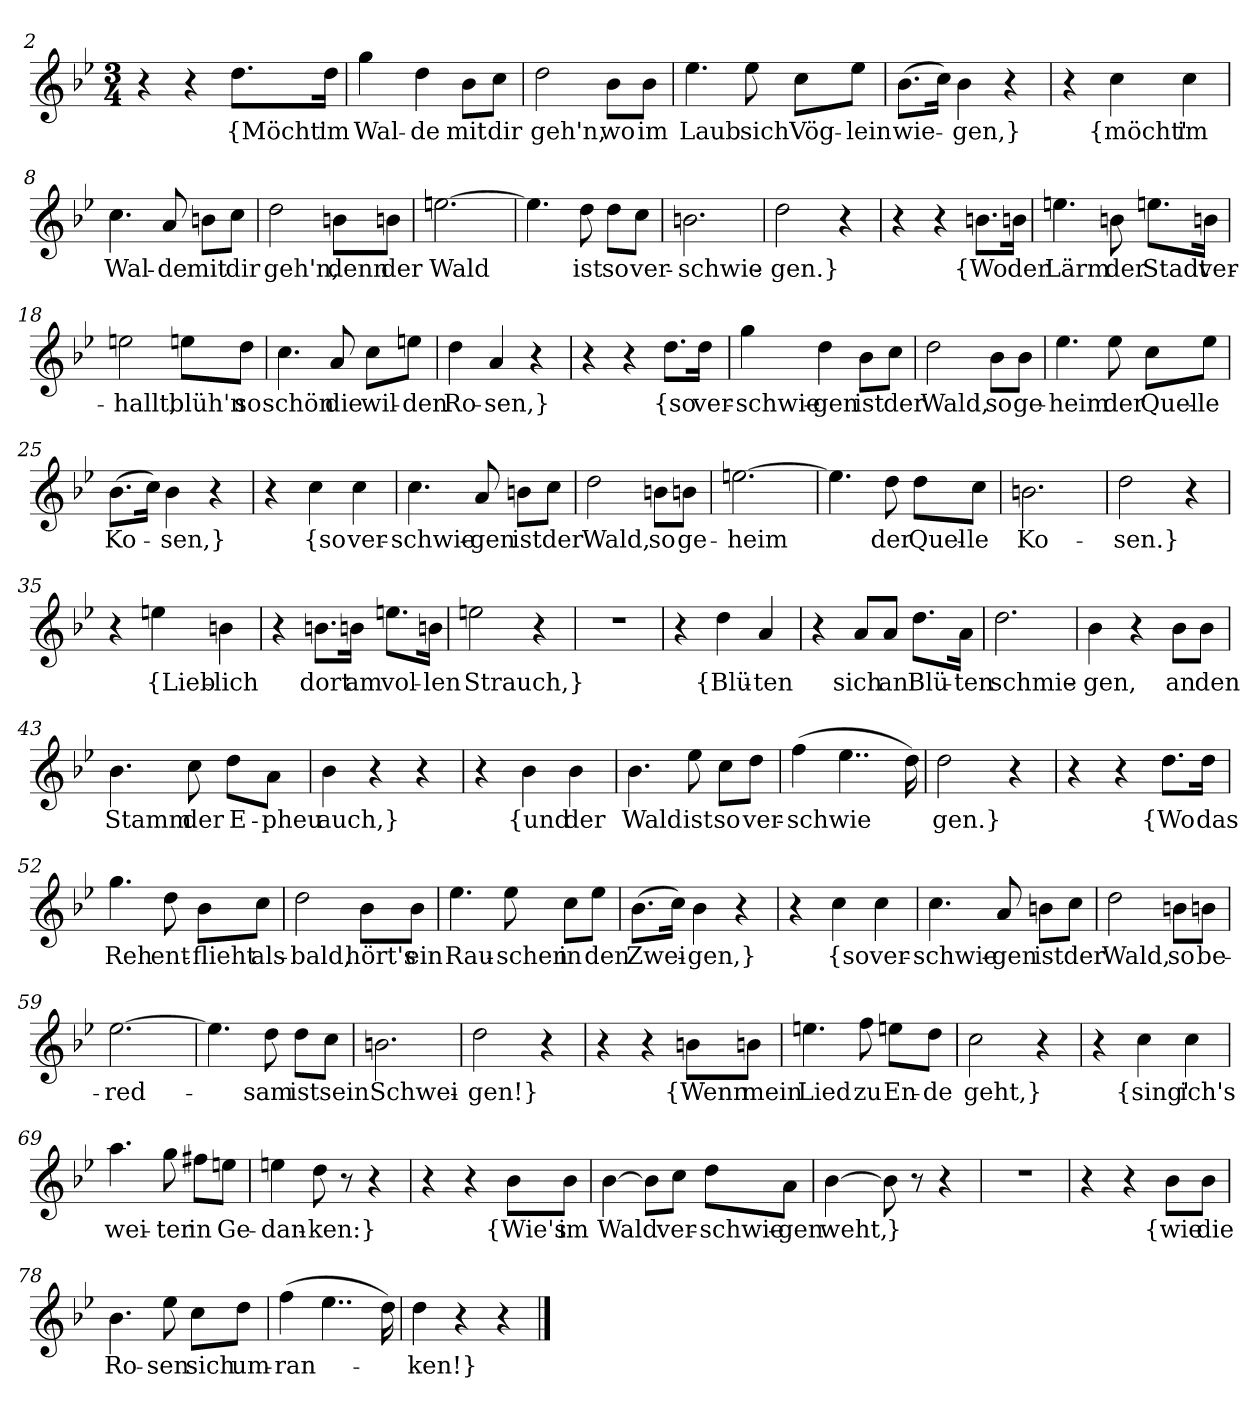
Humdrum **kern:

**kern	**text
*part1	*part1
*staff1	*staff1
*clefG2	*
*k[b-e-]	*
*M3/4	*
=2	=2
4r	.
4r	.
8.dd\L	{Möcht'
16dd\Jk	im
=3	=3
4gg	Wal-
4dd	-de
8b-\L	mit
8cc\J	dir
=4	=4
2dd	geh'n,
8b-\L	wo
8b-\J	im
=5	=5
4.ee-	Laub
8ee-	sich
8cc\L	Vög-
8ee-\J	-lein
=6	=6
(8.b-\L	wie-
16cc\Jk)	.
4b-	-gen,}
4r	.
=7	=7
4r	.
4cc	{möcht'
4cc	im
=8	=8
4.cc	Wal-
8a	-de
8bn\L	mit
8cc\J	dir
=9	=9
2dd	geh'n,
8bn\L	denn
8bn\J	der
=10	=10
[2.een	Wald
=11	=11
4.een]	.
8dd	ist
8dd\L	so
8cc\J	ver-
=12	=12
2.bn	-schwie-
=13	=13
2dd	-gen.}
4r	.
=16	=16
4r	.
4r	.
8.bn\L	{Wo
16bn\Jk	der
=17	=17
4.een	Lärm
8bn	der
8.een\L	Stadt
16bn\Jk	ver-
=18	=18
2een	hallt,
8een\L	blüh'n
8dd\J	so
=19	=19
4.cc	schön
8a	die
8cc\L	wil-
8een\J	-den
=20	=20
4dd	Ro-
4a	-sen,}
4r	.
=21	=21
4r	.
4r	.
8.dd\L	{so
16dd\Jk	ver-
=22	=22
4gg	schwie-
4dd	-gen
8b-\L	ist
8cc\J	der
=23	=23
2dd	Wald,
8b-\L	so
8b-\J	ge-
=24	=24
4.ee-	-heim
8ee-	der
8cc\L	Quel-
8ee-\J	-le
=25	=25
(8.b-\L	Ko-
16cc\Jk)	.
4b-	-sen,}
4r	.
=26	=26
4r	.
4cc	{so
4cc	ver-
=27	=27
4.cc	-schwie-
8a	-gen
8bn\L	ist
8cc\J	der
=28	=28
2dd	Wald,
8bn\L	so
8bn\J	ge-
=29	=29
[2.een	-heim
=30	=30
4.een]	.
8dd	der
8dd\L	Quel-
8cc\J	-le
=31	=31
2.bn	Ko-
=32	=32
2dd	-sen.}
4r	.
=35	=35
4r	.
4een	{Lieb-
4bn	-lich
=36	=36
4r	.
8.bn\L	dort
16bn\Jk	am
8.een\L	vol-
16bn\Jk	-len
=37	=37
2een	Strauch,}
4r	.
=38	=38
2.r	.
=39	=39
4r	.
4dd	{Blü-
4a	-ten
=40	=40
4r	.
8a/L	sich
8a/J	an
8.dd\L	Blü-
16a\Jk	-ten
=41	=41
2.dd	schmie-
=42	=42
4b-	-gen,
4r	.
8b-\L	an
8b-\J	den
=43	=43
4.b-	Stamm
8cc	der
8dd\L	E-
8a\J	-pheu
=44	=44
4b-	auch,}
4r	.
4r	.
=45	=45
4r	.
4b-	{und
4b-	der
=46	=46
4.b-	Wald
8ee-	ist
8cc\L	so
8dd\J	ver-
=47	=47
(4ff	-schwie
4..ee-	.
16dd)	.
=48	=48
2dd	-gen.}
4r	.
=51	=51
4r	.
4r	.
8.dd\L	{Wo
16dd\Jk	das
=52	=52
4.gg	Reh
8dd	ent-
8b-\L	-flieht
8cc\J	als-
=53	=53
2dd	-bald,
8b-\L	hört's
8b-\J	ein
=54	=54
4.ee-	Rau-
8ee-	-schen
8cc\L	in
8ee-\J	den
=55	=55
(8.b-\L	Zwei-
16cc\Jk)	.
4b-	-gen,}
4r	.
=56	=56
4r	.
4cc	{so
4cc	ver-
=57	=57
4.cc	-schwie-
8a	-gen
8bn\L	ist
8cc\J	der
=58	=58
2dd	Wald,
8bn\L	so
8bn\J	be-
=59	=59
[2.ee-	-red-
=60	=60
4.ee-]	.
8dd	-sam
8dd\L	ist
8cc\J	sein
=61	=61
2.bn	Schwei-
=62	=62
2dd	-gen!}
4r	.
=65	=65
4r	.
4r	.
8bn\L	{Wenn
8bn\J	mein
=66	=66
4.een	Lied
8ff	zu
8een\L	En-
8dd\J	-de
=67	=67
2cc	geht,}
4r	.
=68	=68
4r	.
4cc	{sing'
4cc	ich's
=69	=69
4.aa	wei-
8gg	-ter
8ff#X\L	in
8een\J	Ge-
=70	=70
4een	-dan-
8dd	-ken:}
8r	.
4r	.
=73	=73
4r	.
4r	.
8b-\L	{Wie's
8b-\J	im
=74	=74
[4b-	Wald
8b-\L]	.
8cc\J	ver-
8dd\L	-schwie-
8a\J	-gen
=75	=75
[4b-	weht,
8b-]	}
8r	.
4r	.
=76	=76
2.r	.
=77	=77
4r	.
4r	.
8b-\L	{wie
8b-\J	die
=78	=78
4.b-	Ro-
8ee-	-sen
8cc\L	sich
8dd\J	um-
=79	=79
(4ff	-ran-
4..ee-	.
16dd)	.
=80	=80
4dd	-ken!}
4r	.
4r	.
==	==
*-	*-
